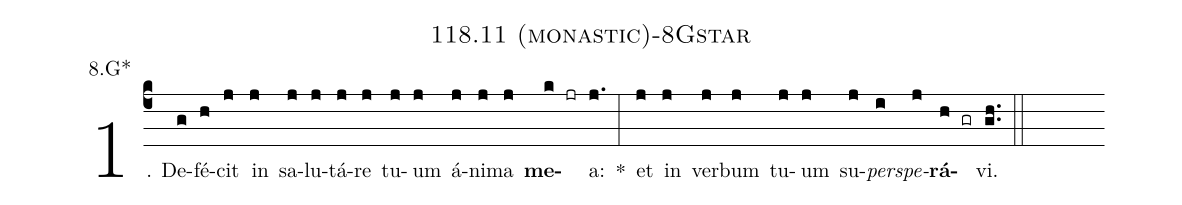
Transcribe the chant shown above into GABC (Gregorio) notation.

name: 118.11 (monastic)-8Gstar;
annotation: 8.G*;
%%
(c4)1. De(g)fé(h)cit(j) in(j) sa(j)lu(j)tá(j)re(j) tu(j)um(j) á(j)ni(j)ma(j) <b>me</b>(k jr)a:(j.) *(:) et(j) in(j) ver(j)bum(j) tu(j)um(j) su(j)<i>per</i>(i)<i>spe</i>(j)<b>rá</b>(h gr)vi.(gh..) (::)
